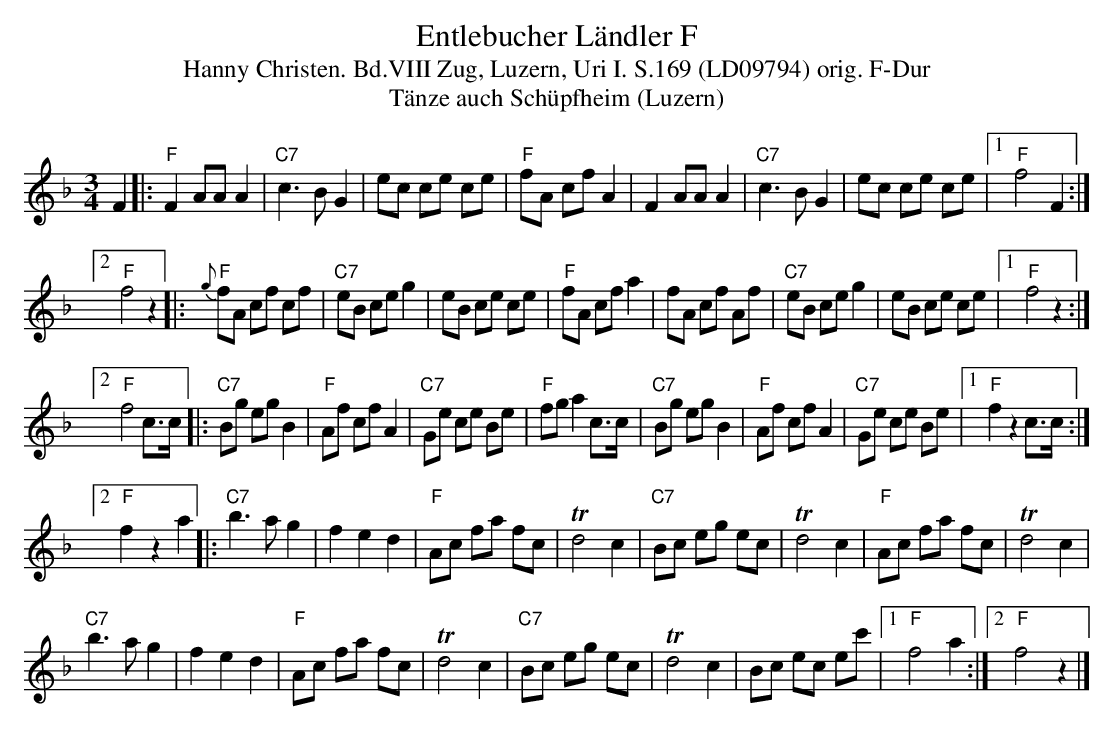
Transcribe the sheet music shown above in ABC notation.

X:1
T: Entlebucher Ländler F
T:Hanny Christen. Bd.VIII Zug, Luzern, Uri I. S.169 (LD09794) orig. F-Dur
T: T\"anze auch Schüpfheim (Luzern)
M:3/4
L:1/8
K:F
F2 |: "F"F2 AA A2 | "C7"c3B G2 | ec ce ce | "F"fA cf A2 | F2 AA A2 | "C7"c3B G2 | ec ce ce |1 "F"f4 F2 :|2
"F"f4 z2 |: "F"{g}fA cf cf | "C7"eB ce g2 | eB ce ce | "F"fA cf a2 | fA cf Af | "C7"eB ce g2 | eB ce ce |1 "F"f4z2 :|2
"F"f4 c>c |: "C7"Bg eg B2 | "F"Af cf A2 | "C7"Ge ce Be | "F"fg a2 c>c | "C7"Bg eg B2 | "F"Af cf A2 | "C7"Ge ce Be |1 "F"f2z2c>c :|2
"F"f2z2a2 |: "C7"b3a g2 | f2e2d2 | "F"Ac fa fc | Td4 c2 | "C7"Bc eg ec | Td4 c2 | "F"Ac fa fc | Td4c2 |
"C7"b3ag2 | f2e2d2 | "F"Ac fa fc | Td4 c2 | "C7"Bc eg ec | Td4c2 | Bc ec ec' |1 "F"f4a2 :|2 "F"f4z2 |]
